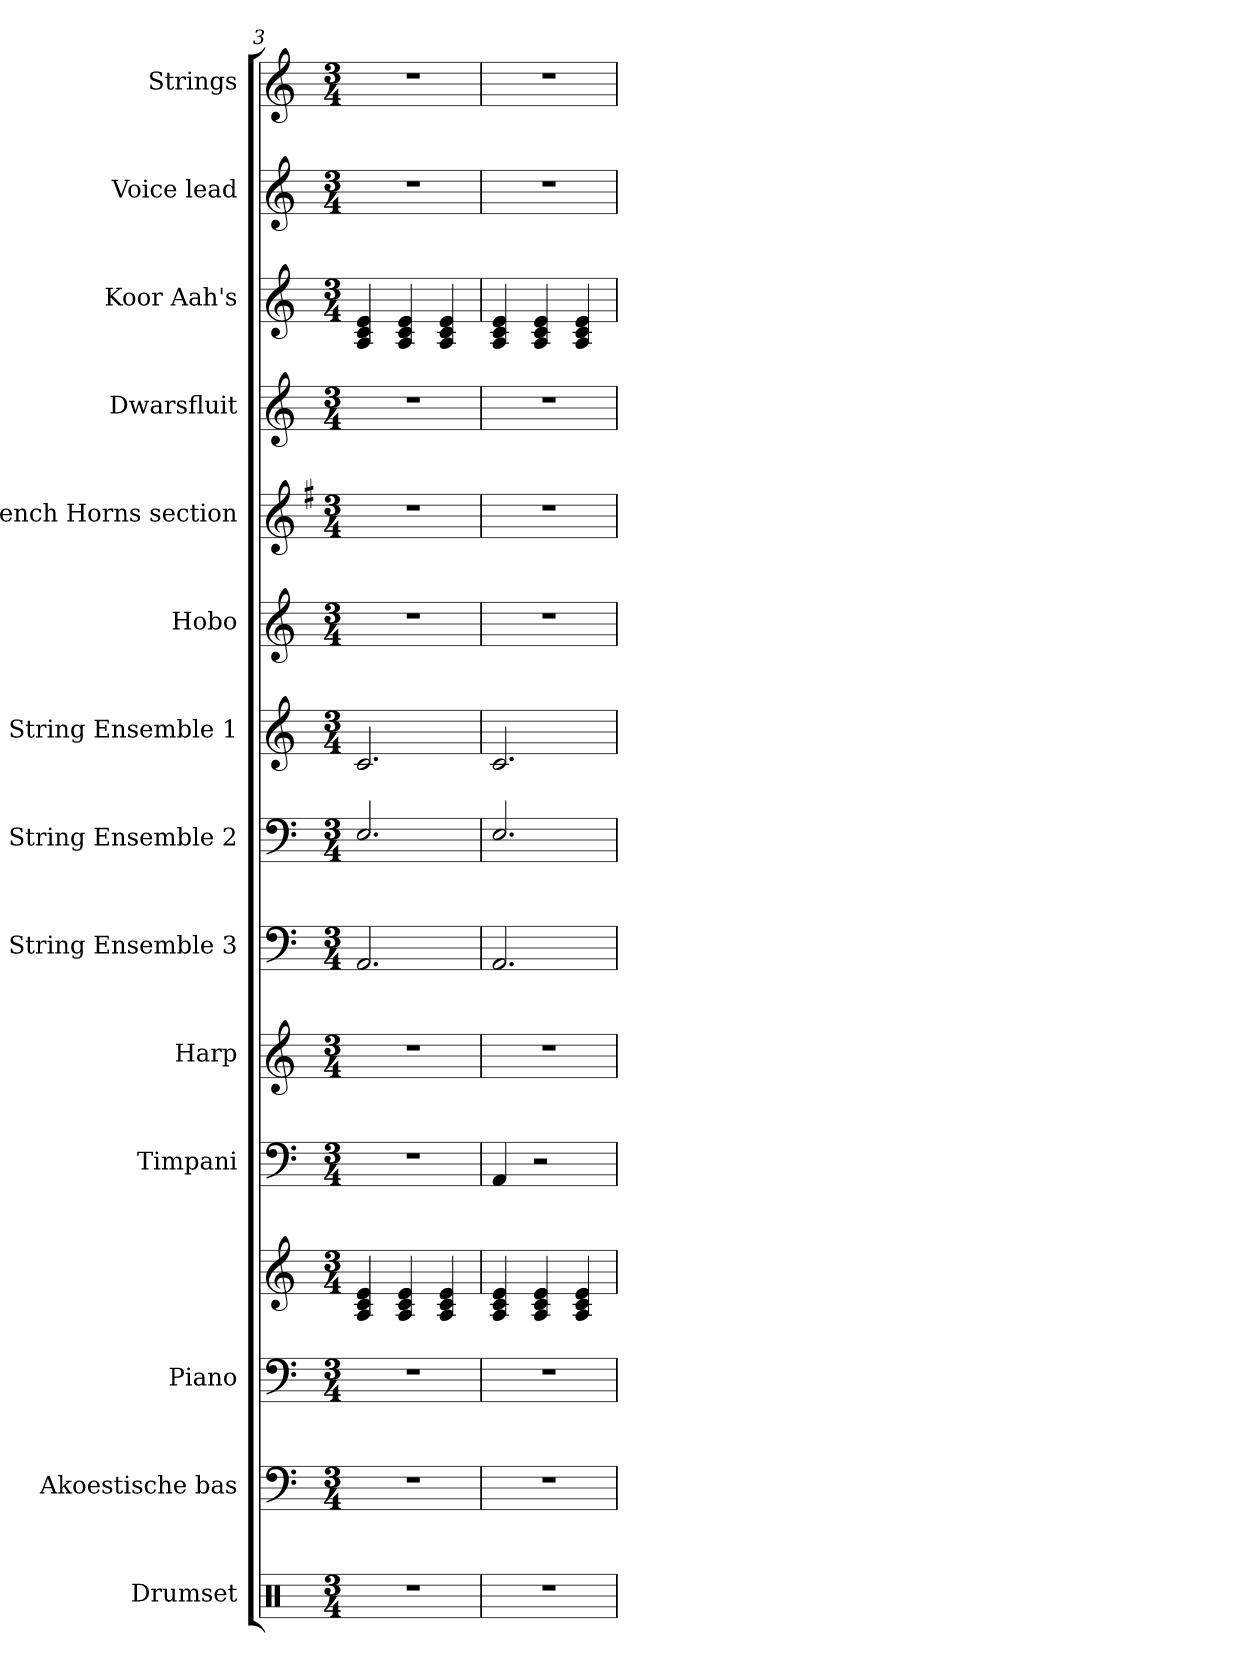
**kern	**kern	**kern	**kern	**kern	**kern	**kern	**kern	**kern	**kern	**kern	**kern	**kern	**kern	**kern
*part14	*part13	*part12	*part12	*part11	*part10	*part9	*part8	*part7	*part6	*part5	*part4	*part3	*part2	*part1
*staff15	*staff14	*staff13	*staff12	*staff11	*staff10	*staff9	*staff8	*staff7	*staff6	*staff5	*staff4	*staff3	*staff2	*staff1
*I"Drumset	*I"Akoestische bas	*I"Piano	*	*I"Timpani	*I"Harp	*I"String Ensemble 3	*I"String Ensemble 2	*I"String Ensemble 1	*I"Hobo	*I"French Horns section	*I"Dwarsfluit	*I"Koor Aah's	*I"Voice lead	*I"Strings
*I'D. set	*I'Bas	*I'Piano	*	*I'Timpani	*I'Harp	*I'String Ensemble 3	*I'String Ensemble 2	*I'String Ensemble 1	*I'Hobo	*I'French Horns section	*I'Dwarsfluit	*I'Koor Aah's	*I'Voice lead	*I'Strings
*clefX	*clefF4	*clefF4	*clefG2	*clefF4	*clefG2	*clefF4	*clefF4	*clefG2	*clefG2	*clefG2	*clefG2	*clefG2	*clefG2	*clefG2
*	*ITrd7c12	*	*	*	*	*	*	*	*	*ITrd4c7	*	*	*	*
*k[]	*k[]	*k[]	*k[]	*k[]	*k[]	*k[]	*k[]	*k[]	*k[]	*k[]	*k[]	*k[]	*k[]	*k[]
*M3/4	*M3/4	*M3/4	*M3/4	*M3/4	*M3/4	*M3/4	*M3/4	*M3/4	*M3/4	*M3/4	*M3/4	*M3/4	*M3/4	*M3/4
=3	=3	=3	=3	=3	=3	=3	=3	=3	=3	=3	=3	=3	=3	=3
2.r	2.r	2.r	4A/ 4c/ 4e/	2.r	2.r	2.AA/	2.E/	2.c/	2.r	2.r	2.r	4A/ 4c/ 4e/	2.r	2.r
.	.	.	4A/ 4c/ 4e/	.	.	.	.	.	.	.	.	4A/ 4c/ 4e/	.	.
.	.	.	4A/ 4c/ 4e/	.	.	.	.	.	.	.	.	4A/ 4c/ 4e/	.	.
=4	=4	=4	=4	=4	=4	=4	=4	=4	=4	=4	=4	=4	=4	=4
2.r	2.r	2.r	4A/ 4c/ 4e/	4AA/	2.r	2.AA/	2.E/	2.c/	2.r	2.r	2.r	4A/ 4c/ 4e/	2.r	2.r
.	.	.	4A/ 4c/ 4e/	2r	.	.	.	.	.	.	.	4A/ 4c/ 4e/	.	.
.	.	.	4A/ 4c/ 4e/	.	.	.	.	.	.	.	.	4A/ 4c/ 4e/	.	.
=	=	=	=	=	=	=	=	=	=	=	=	=	=	=
*-	*-	*-	*-	*-	*-	*-	*-	*-	*-	*-	*-	*-	*-	*-
